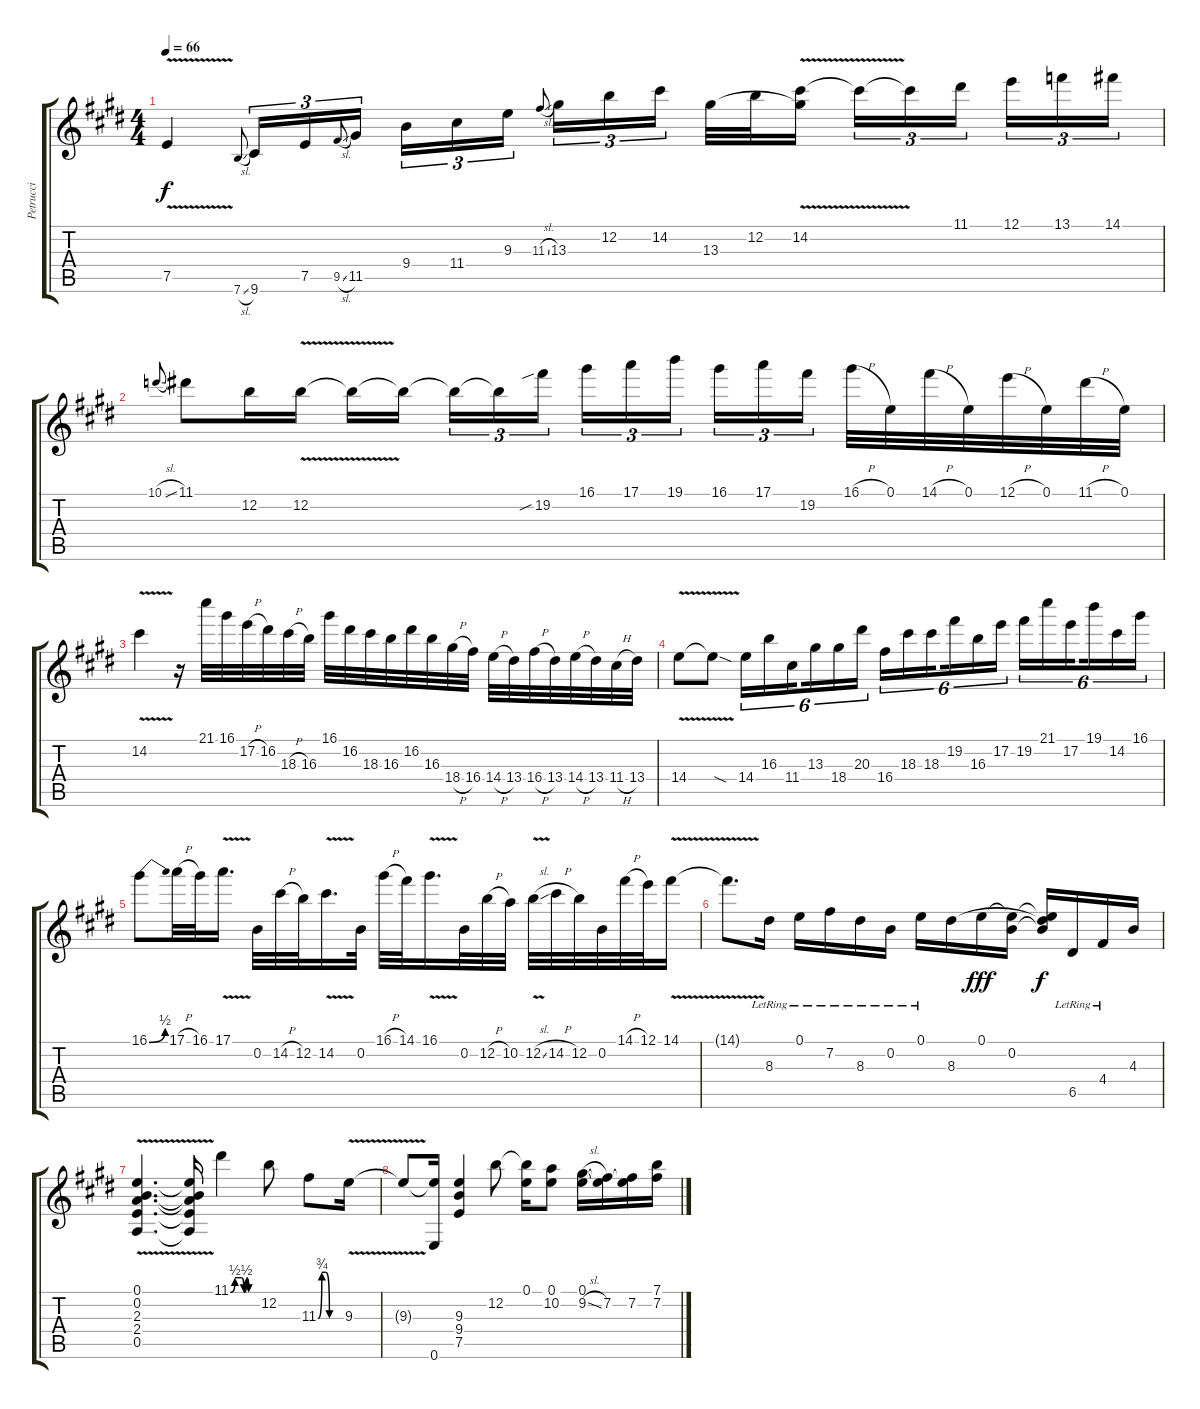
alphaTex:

\track ("Petrucci" "Petrucci") {instrument overdrivenguitar}
\staff {score tabs}
\tuning (E4 B3 G3 D3 A2 E2) {hide}
\ts (4 4)
\tempo 66
\clef g2
\ks e
7.5{v}.4{dy f} 7.6{sl}.8{gr onbeat} 9.6.16{tu (3 2)} 7.5.16{tu (3 2)} 9.5{sl}.8{gr onbeat} 11.5.16{tu (3 2) beam splitsecondary} 9.4.16{tu (3 2)} 11.4.16{tu (3 2)} 9.3.16{tu (3 2)} 11.3{sl}.8{gr onbeat} 13.3.16{tu (3 2)} 12.2.16{tu (3 2)} 14.2.16{tu (3 2) beam splitsecondary} 13.3.32 12.2.32 (14.2{v} 13.3{t}).16 14.2{t}.16{tu (3 2)} 14.2{t}.16{tu (3 2)} 11.1.16{tu (3 2) beam splitsecondary} 12.1.16{tu (3 2)} 13.1.16{tu (3 2)} 14.1.16{tu (3 2)} |
10.1{sl}.8{gr onbeat} 11.1.8 12.2.16 12.2{v}.16 12.2{t}.16 12.2{t}.16{beam splitsecondary} 12.2{t}.16{tu (3 2)} 12.2{t}.16{tu (3 2)} 19.2{sib}.16{tu (3 2)} 16.1.16{tu (3 2)} 17.1.16{tu (3 2)} 19.1.16{tu (3 2) beam splitsecondary} 16.1.16{tu (3 2)} 17.1.16{tu (3 2)} 19.2.16{tu (3 2)} 16.1{h}.32 0.1.32 14.1{h}.32 0.1.32 12.1{h}.32 0.1.32 11.1{h}.32 0.1.32 |
14.2{v}.4 r.16 21.1.32 16.1.32 17.2{h}.32 16.2.32 18.3{h}.32 16.3.32 16.1.32 16.2.32 18.3.32 16.3.32 16.2.32 16.3.32 18.4{h}.32 16.4.32 14.4{h}.32 13.4.32 16.4{h}.32 13.4.32 14.4{h}.32 13.4.32 11.4{h}.32 13.4.32 |
14.4{v}.8 14.4{sod t}.8 14.4.16{tu (6 4)} 16.3.16{tu (6 4)} 11.4.16{tu (6 4) beam splitsecondary} 13.3.16{tu (6 4)} 18.4.16{tu (6 4)} 20.3.16{tu (6 4)} 16.4.16{tu (6 4)} 18.3.16{tu (6 4)} 18.3.16{tu (6 4) beam splitsecondary} 19.2.16{tu (6 4)} 16.3.16{tu (6 4)} 17.2.16{tu (6 4)} 19.2.16{tu (6 4)} 21.1.16{tu (6 4)} 17.2.16{tu (6 4) beam splitsecondary} 19.1.16{tu (6 4)} 14.2.16{tu (6 4)} 16.1.16{tu (6 4)} |
16.1{be (bend 0 0 60 2)}.8 17.1{h}.32 16.1.32 17.1{v}.16{d} 0.2.32 14.2{h}.32 12.2.32 14.2{v}.16{d} 0.2.32 16.1{h}.32 14.1.32 16.1{v}.16{d} 0.2.32 12.2{h}.32 10.2.32 12.2{v sl}.32 14.2{h}.32 12.2.32 0.2.32 14.1{h}.32 12.1.32 14.1{v}.16 |
14.1{t}.8{d} 8.3{lr}.16 0.1{lr}.16 7.2{lr}.16 8.3{lr}.16 0.2{lr}.16 0.1{lr}.16 8.3.16 0.1.16{dy fff} (0.1{t} 0.2).16 (0.1{t} 0.2{t} 8.3{t}).16{dy f} 6.5{lr}.16 4.4{lr}.16 4.3.16 |
(0.1 0.2 2.3{v} 2.4 0.5).4{d} (0.1{t} 0.2{t} 2.3{t} 2.4{t} 0.5{t}).16 11.1{be (custom 0 0 10 2 15 2 25 2 30 0 36 2 41 0 45 0 60 0)}.4 12.2.8 11.3{be (custom 0 0 10 3 20 3 30 0 60 0)}.8 9.3{v}.16 |
9.3{t}.8 (9.3{t} 0.6).16 (9.3 9.4 7.5).4 12.2.8 (0.1 12.2{t}).16 (0.1 10.2).8 (0.1 9.2{sl}).16 (0.1{t} 7.2).16 (0.1{t} 7.2).16 (7.1 7.2).16
